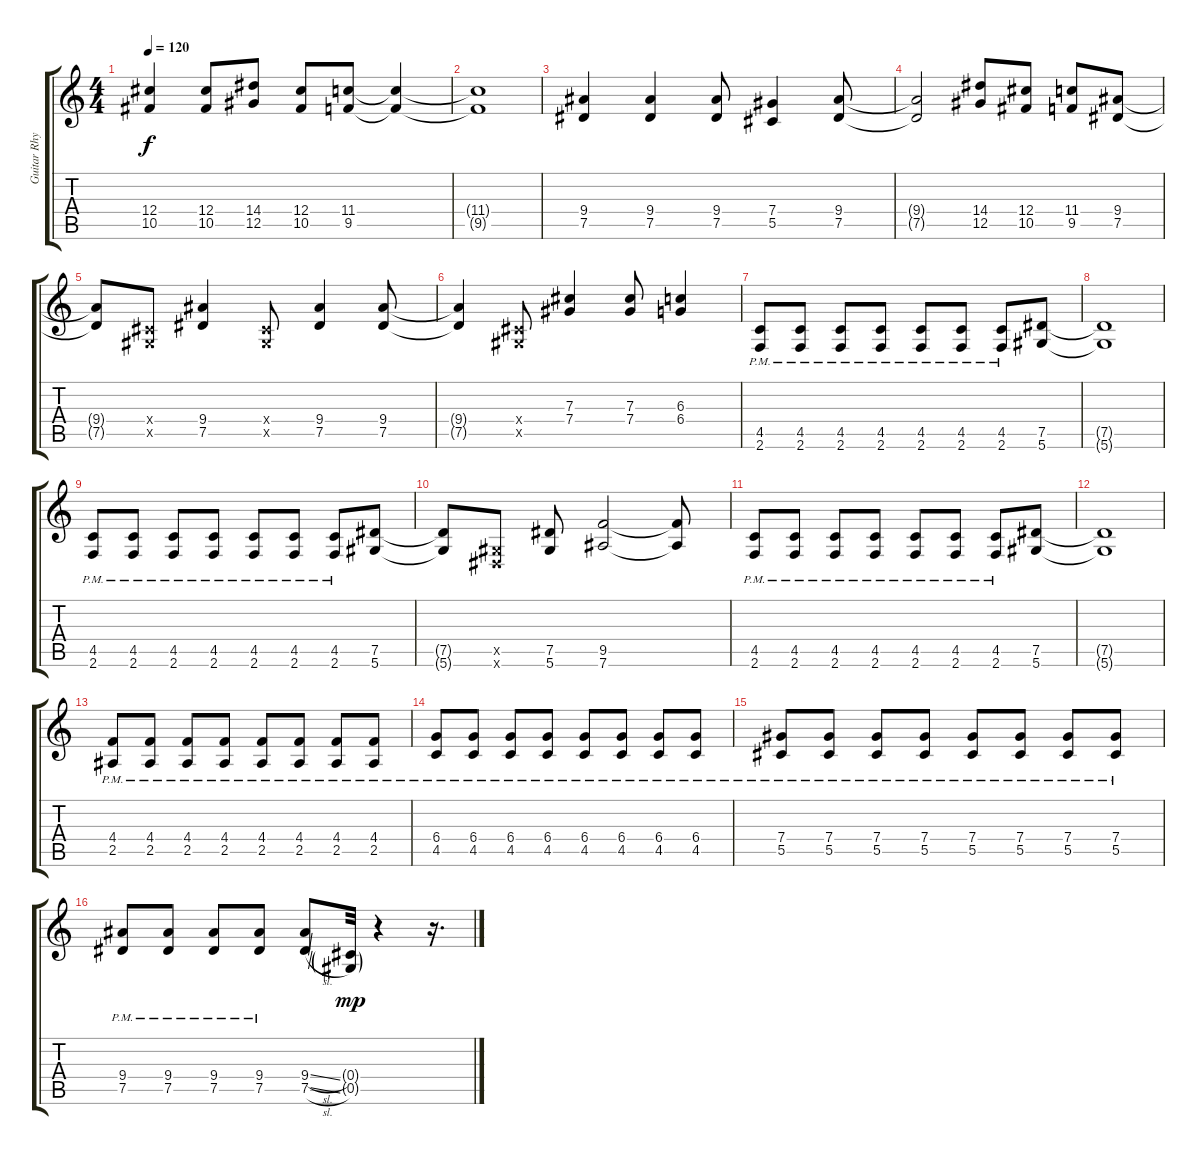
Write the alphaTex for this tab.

\track ("Guitar Rhythm" "Guitar Rhy") {instrument distortionguitar}
\staff {score tabs}
\tuning (Eb4 Bb3 Gb3 Db3 Ab2 Eb2) {hide}
\ts (4 4)
\tempo 120
\clef g2
\ks c
(12.4 10.5).4{dy f} (12.4 10.5).8 (14.4 12.5).8 (12.4 10.5).8 (11.4 9.5).8 (11.4{t} 9.5{t}).4 |
(11.4{t} 9.5{t}).1 |
(9.4 7.5).4 (9.4 7.5).4 (9.4 7.5).8 (7.4 5.5).4 (9.4 7.5).8 |
(9.4{t} 7.5{t}).2 (14.4 12.5).8 (12.4 10.5).8 (11.4 9.5).8 (9.4 7.5).8 |
(9.4{t} 7.5{t}).8 (0.4{x} 0.5{x}).8 (9.4 7.5).4 (0.4{x} 0.5{x}).8 (9.4 7.5).4 (9.4 7.5).8 |
(9.4{t} 7.5{t}).4 (0.4{x} 0.5{x}).8 (7.3 7.4).4 (7.3 7.4).8 (6.3 6.4).4 |
(4.5{pm} 2.6{pm}).8 (4.5{pm} 2.6{pm}).8 (4.5{pm} 2.6{pm}).8 (4.5{pm} 2.6{pm}).8 (4.5{pm} 2.6{pm}).8 (4.5{pm} 2.6{pm}).8 (4.5{pm} 2.6{pm}).8 (7.5 5.6).8 |
(7.5{t} 5.6{t}).1 |
(4.5{pm} 2.6{pm}).8 (4.5{pm} 2.6{pm}).8 (4.5{pm} 2.6{pm}).8 (4.5{pm} 2.6{pm}).8 (4.5{pm} 2.6{pm}).8 (4.5{pm} 2.6{pm}).8 (4.5{pm} 2.6{pm}).8 (7.5 5.6).8 |
(7.5{t} 5.6{t}).8 (0.5{x} 0.6{x}).8 (7.5 5.6).8 (9.5 7.6).2 (9.5{t} 7.6{t}).8 |
(4.5{pm} 2.6{pm}).8 (4.5{pm} 2.6{pm}).8 (4.5{pm} 2.6{pm}).8 (4.5{pm} 2.6{pm}).8 (4.5{pm} 2.6{pm}).8 (4.5{pm} 2.6{pm}).8 (4.5{pm} 2.6{pm}).8 (7.5 5.6).8 |
(7.5{t} 5.6{t}).1 |
(4.4{pm} 2.5{pm}).8 (4.4{pm} 2.5{pm}).8 (4.4{pm} 2.5{pm}).8 (4.4{pm} 2.5{pm}).8 (4.4{pm} 2.5{pm}).8 (4.4{pm} 2.5{pm}).8 (4.4{pm} 2.5{pm}).8 (4.4{pm} 2.5{pm}).8 |
(6.4{pm} 4.5{pm}).8 (6.4{pm} 4.5{pm}).8 (6.4{pm} 4.5{pm}).8 (6.4{pm} 4.5{pm}).8 (6.4{pm} 4.5{pm}).8 (6.4{pm} 4.5{pm}).8 (6.4{pm} 4.5{pm}).8 (6.4{pm} 4.5{pm}).8 |
(7.4{pm} 5.5{pm}).8 (7.4{pm} 5.5{pm}).8 (7.4{pm} 5.5{pm}).8 (7.4{pm} 5.5{pm}).8 (7.4{pm} 5.5{pm}).8 (7.4{pm} 5.5{pm}).8 (7.4{pm} 5.5{pm}).8 (7.4{pm} 5.5{pm}).8 |
(9.4{pm} 7.5{pm}).8 (9.4{pm} 7.5{pm}).8 (9.4{pm} 7.5{pm}).8 (9.4{pm} 7.5{pm}).8 (9.4{sl} 7.5{sl}).8 (0.4{g} 0.5{g}).32{dy mp} r.4 r.16{d}
